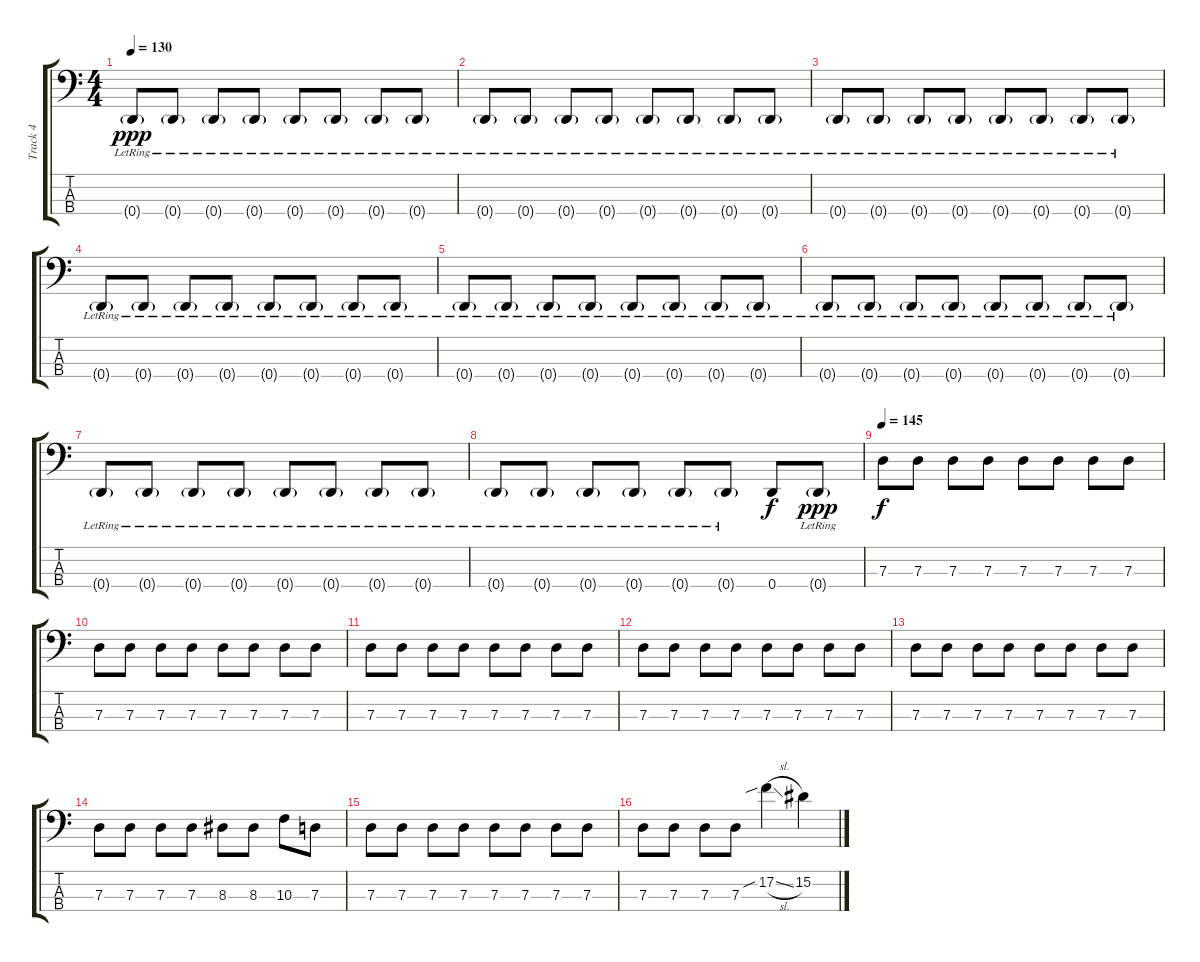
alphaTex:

\track ("Track 4" "Track 4") {instrument electricbassfinger}
\staff {score tabs}
\tuning (F2 C2 G1 D1) {hide}
\ts (4 4)
\tempo 130
\clef f4
\ks c
0.4{g lr}.8{dy ppp} 0.4{g lr}.8 0.4{g lr}.8 0.4{g lr}.8 0.4{g lr}.8 0.4{g lr}.8 0.4{g lr}.8 0.4{g lr}.8 |
0.4{g lr}.8 0.4{g lr}.8 0.4{g lr}.8 0.4{g lr}.8 0.4{g lr}.8 0.4{g lr}.8 0.4{g lr}.8 0.4{g lr}.8 |
0.4{g lr}.8 0.4{g lr}.8 0.4{g lr}.8 0.4{g lr}.8 0.4{g lr}.8 0.4{g lr}.8 0.4{g lr}.8 0.4{g lr}.8 |
0.4{g lr}.8 0.4{g lr}.8 0.4{g lr}.8 0.4{g lr}.8 0.4{g lr}.8 0.4{g lr}.8 0.4{g lr}.8 0.4{g lr}.8 |
0.4{g lr}.8 0.4{g lr}.8 0.4{g lr}.8 0.4{g lr}.8 0.4{g lr}.8 0.4{g lr}.8 0.4{g lr}.8 0.4{g lr}.8 |
0.4{g lr}.8 0.4{g lr}.8 0.4{g lr}.8 0.4{g lr}.8 0.4{g lr}.8 0.4{g lr}.8 0.4{g lr}.8 0.4{g lr}.8 |
0.4{g lr}.8 0.4{g lr}.8 0.4{g lr}.8 0.4{g lr}.8 0.4{g lr}.8 0.4{g lr}.8 0.4{g lr}.8 0.4{g lr}.8 |
0.4{g lr}.8 0.4{g lr}.8 0.4{g lr}.8 0.4{g lr}.8 0.4{g lr}.8 0.4{g lr}.8 0.4.8{dy f} 0.4{g lr}.8{dy ppp} |
\tempo 145
7.3.8{dy f} 7.3.8 7.3.8 7.3.8 7.3.8 7.3.8 7.3.8 7.3.8 |
7.3.8 7.3.8 7.3.8 7.3.8 7.3.8 7.3.8 7.3.8 7.3.8 |
7.3.8 7.3.8 7.3.8 7.3.8 7.3.8 7.3.8 7.3.8 7.3.8 |
7.3.8 7.3.8 7.3.8 7.3.8 7.3.8 7.3.8 7.3.8 7.3.8 |
7.3.8 7.3.8 7.3.8 7.3.8 7.3.8 7.3.8 7.3.8 7.3.8 |
7.3.8 7.3.8 7.3.8 7.3.8 8.3.8 8.3.8 10.3.8 7.3.8 |
7.3.8 7.3.8 7.3.8 7.3.8 7.3.8 7.3.8 7.3.8 7.3.8 |
7.3.8 7.3.8 7.3.8 7.3.8 17.2{sib sl}.4 15.2.4
